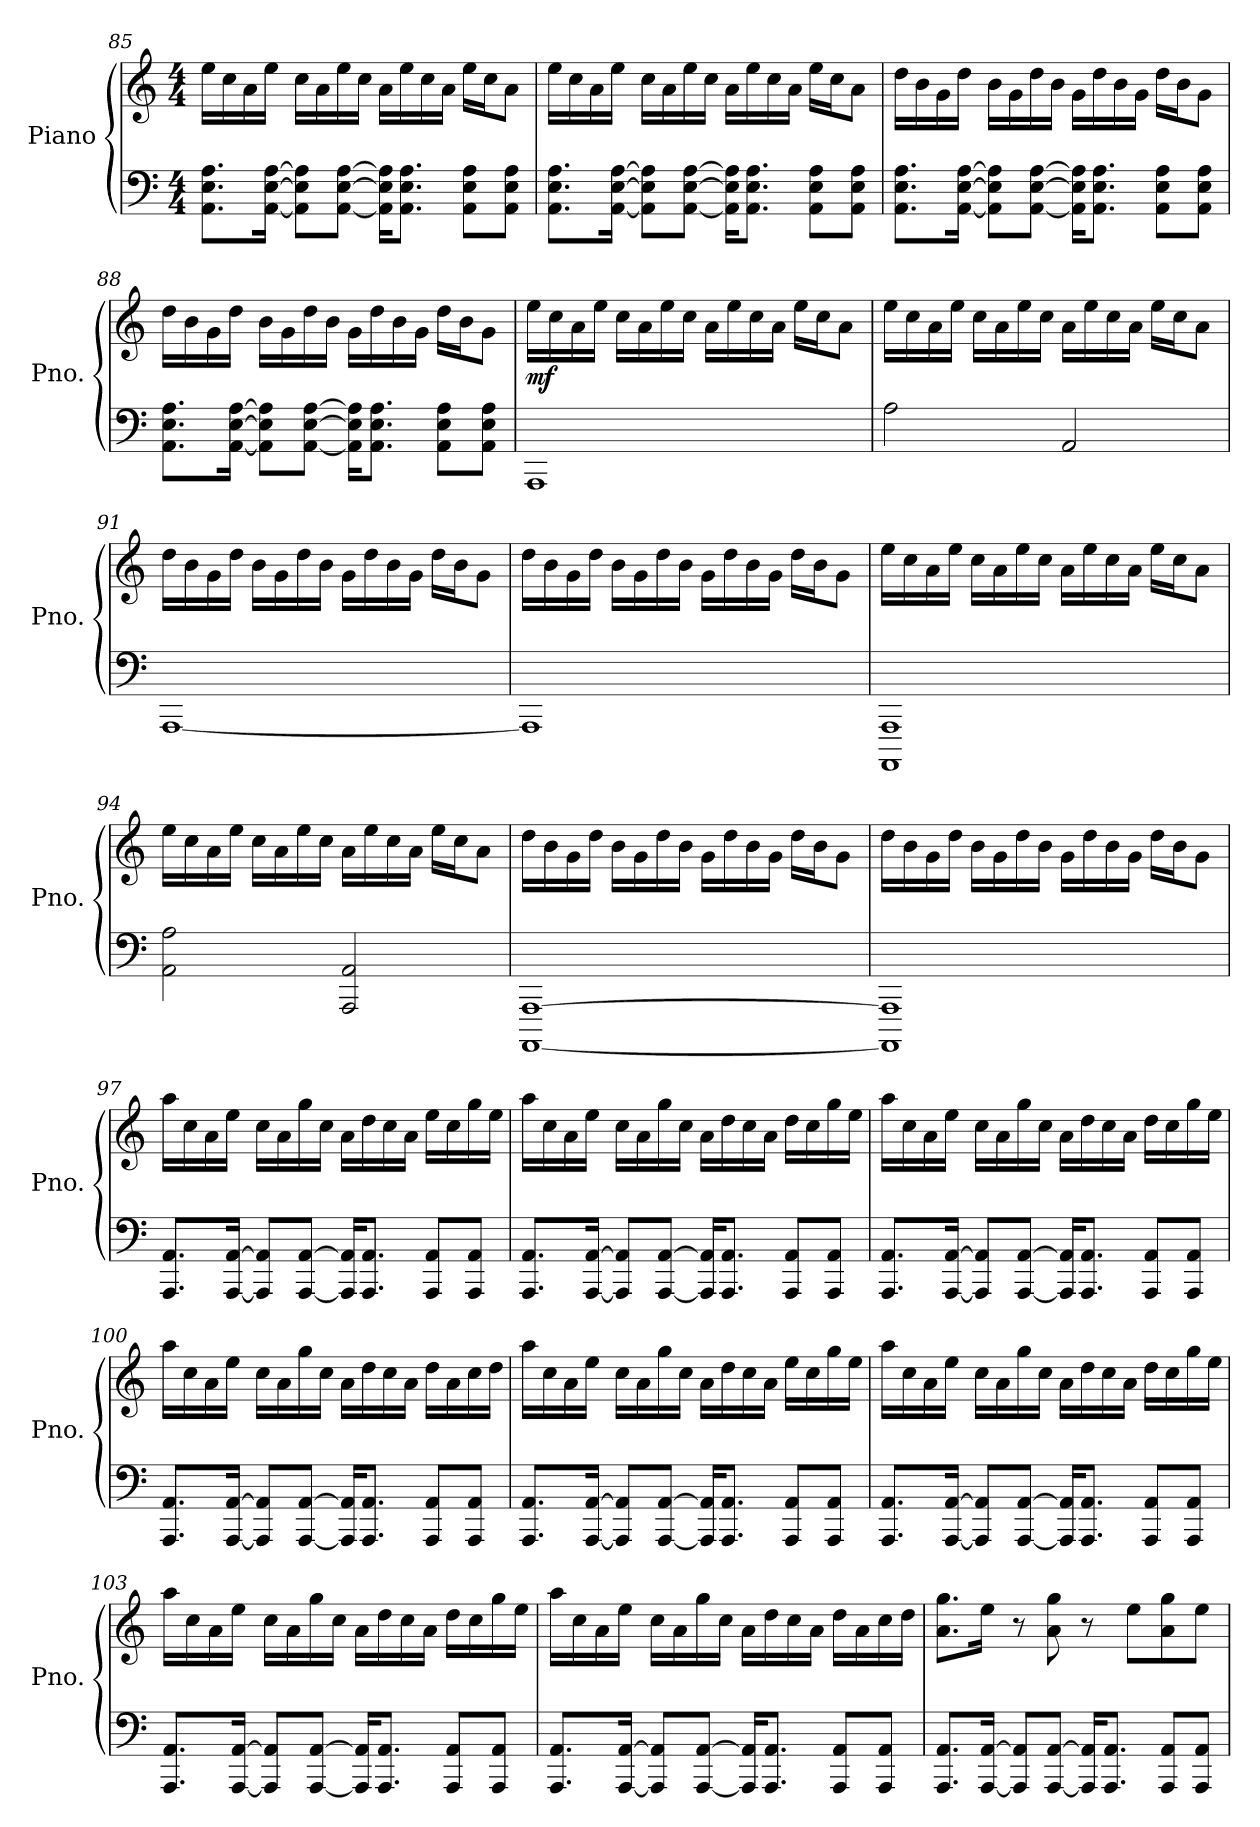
**kern	**kern	**dynam
*part1	*part1	*part1
*staff2	*staff1	*staff1/2
*I"Piano	*	*
*I'Pno.	*	*
!!LO:LB:g=z
*clefF4	*clefG2	*
*k[]	*k[]	*
*M4/4	*M4/4	*
=85	=85	=85
8.AA\ 8.E\ 8.A\L	16ee\LL	.
.	16cc\	.
.	16a\	.
[16AA\ [16E\ [16A\Jk	16ee\JJ	.
8AA\] 8E\] 8A\]L	16cc\LL	.
.	16a\	.
[8AA\ [8E\ [8A\J	16ee\	.
.	16cc\JJ	.
16AA\] 16E\] 16A\]KL	16a\LL	.
8.AA\ 8.E\ 8.A\J	16ee\	.
.	16cc\	.
.	16a\JJ	.
8AA\ 8E\ 8A\L	16ee\LL	.
.	16cc\J	.
8AA\ 8E\ 8A\J	8a\J	.
=86	=86	=86
8.AA\ 8.E\ 8.A\L	16ee\LL	.
.	16cc\	.
.	16a\	.
[16AA\ [16E\ [16A\Jk	16ee\JJ	.
8AA\] 8E\] 8A\]L	16cc\LL	.
.	16a\	.
[8AA\ [8E\ [8A\J	16ee\	.
.	16cc\JJ	.
16AA\] 16E\] 16A\]KL	16a\LL	.
8.AA\ 8.E\ 8.A\J	16ee\	.
.	16cc\	.
.	16a\JJ	.
8AA\ 8E\ 8A\L	16ee\LL	.
.	16cc\J	.
8AA\ 8E\ 8A\J	8a\J	.
=87	=87	=87
8.AA\ 8.E\ 8.A\L	16dd\LL	.
.	16b\	.
.	16g\	.
[16AA\ [16E\ [16A\Jk	16dd\JJ	.
8AA\] 8E\] 8A\]L	16b\LL	.
.	16g\	.
[8AA\ [8E\ [8A\J	16dd\	.
.	16b\JJ	.
16AA\] 16E\] 16A\]KL	16g\LL	.
8.AA\ 8.E\ 8.A\J	16dd\	.
.	16b\	.
.	16g\JJ	.
8AA\ 8E\ 8A\L	16dd\LL	.
.	16b\J	.
8AA\ 8E\ 8A\J	8g\J	.
!!LO:LB:g=z
=88	=88	=88
8.AA\ 8.E\ 8.A\L	16dd\LL	.
.	16b\	.
.	16g\	.
[16AA\ [16E\ [16A\Jk	16dd\JJ	.
8AA\] 8E\] 8A\]L	16b\LL	.
.	16g\	.
[8AA\ [8E\ [8A\J	16dd\	.
.	16b\JJ	.
16AA\] 16E\] 16A\]KL	16g\LL	.
8.AA\ 8.E\ 8.A\J	16dd\	.
.	16b\	.
.	16g\JJ	.
8AA\ 8E\ 8A\L	16dd\LL	.
.	16b\J	.
8AA\ 8E\ 8A\J	8g\J	.
=89	=89	=89
!	!	!LO:DY:b
1AAA	16ee\LL	mf
.	16cc\	.
.	16a\	.
.	16ee\JJ	.
.	16cc\LL	.
.	16a\	.
.	16ee\	.
.	16cc\JJ	.
.	16a\LL	.
.	16ee\	.
.	16cc\	.
.	16a\JJ	.
.	16ee\LL	.
.	16cc\J	.
.	8a\J	.
=90	=90	=90
2A\	16ee\LL	.
.	16cc\	.
.	16a\	.
.	16ee\JJ	.
.	16cc\LL	.
.	16a\	.
.	16ee\	.
.	16cc\JJ	.
2AA/	16a\LL	.
.	16ee\	.
.	16cc\	.
.	16a\JJ	.
.	16ee\LL	.
.	16cc\J	.
.	8a\J	.
!!LO:LB:g=z
=91	=91	=91
[1AAA	16dd\LL	.
.	16b\	.
.	16g\	.
.	16dd\JJ	.
.	16b\LL	.
.	16g\	.
.	16dd\	.
.	16b\JJ	.
.	16g\LL	.
.	16dd\	.
.	16b\	.
.	16g\JJ	.
.	16dd\LL	.
.	16b\J	.
.	8g\J	.
=92	=92	=92
1AAA]	16dd\LL	.
.	16b\	.
.	16g\	.
.	16dd\JJ	.
.	16b\LL	.
.	16g\	.
.	16dd\	.
.	16b\JJ	.
.	16g\LL	.
.	16dd\	.
.	16b\	.
.	16g\JJ	.
.	16dd\LL	.
.	16b\J	.
.	8g\J	.
=93	=93	=93
1AAAA 1AAA	16ee\LL	.
.	16cc\	.
.	16a\	.
.	16ee\JJ	.
.	16cc\LL	.
.	16a\	.
.	16ee\	.
.	16cc\JJ	.
.	16a\LL	.
.	16ee\	.
.	16cc\	.
.	16a\JJ	.
.	16ee\LL	.
.	16cc\J	.
.	8a\J	.
!!LO:PB:g=z
=94	=94	=94
2AA\ 2A\	16ee\LL	.
.	16cc\	.
.	16a\	.
.	16ee\JJ	.
.	16cc\LL	.
.	16a\	.
.	16ee\	.
.	16cc\JJ	.
2AAA/ 2AA/	16a\LL	.
.	16ee\	.
.	16cc\	.
.	16a\JJ	.
.	16ee\LL	.
.	16cc\J	.
.	8a\J	.
=95	=95	=95
[1AAAA [1AAA	16dd\LL	.
.	16b\	.
.	16g\	.
.	16dd\JJ	.
.	16b\LL	.
.	16g\	.
.	16dd\	.
.	16b\JJ	.
.	16g\LL	.
.	16dd\	.
.	16b\	.
.	16g\JJ	.
.	16dd\LL	.
.	16b\J	.
.	8g\J	.
=96	=96	=96
1AAAA] 1AAA]	16dd\LL	.
.	16b\	.
.	16g\	.
.	16dd\JJ	.
.	16b\LL	.
.	16g\	.
.	16dd\	.
.	16b\JJ	.
.	16g\LL	.
.	16dd\	.
.	16b\	.
.	16g\JJ	.
.	16dd\LL	.
.	16b\J	.
.	8g\J	.
!!LO:LB:g=z
=97	=97	=97
8.AAA/ 8.AA/L	16aa\LL	.
.	16cc\	.
.	16a\	.
[16AAA/ [16AA/Jk	16ee\JJ	.
8AAA/] 8AA/]L	16cc\LL	.
.	16a\	.
[8AAA/ [8AA/J	16gg\	.
.	16cc\JJ	.
16AAA/] 16AA/]KL	16a\LL	.
8.AAA/ 8.AA/J	16dd\	.
.	16cc\	.
.	16a\JJ	.
8AAA/ 8AA/L	16ee\LL	.
.	16cc\	.
8AAA/ 8AA/J	16gg\	.
.	16ee\JJ	.
=98	=98	=98
8.AAA/ 8.AA/L	16aa\LL	.
.	16cc\	.
.	16a\	.
[16AAA/ [16AA/Jk	16ee\JJ	.
8AAA/] 8AA/]L	16cc\LL	.
.	16a\	.
[8AAA/ [8AA/J	16gg\	.
.	16cc\JJ	.
16AAA/] 16AA/]KL	16a\LL	.
8.AAA/ 8.AA/J	16dd\	.
.	16cc\	.
.	16a\JJ	.
8AAA/ 8AA/L	16dd\LL	.
.	16cc\	.
8AAA/ 8AA/J	16gg\	.
.	16ee\JJ	.
!!LO:LB:g=z
=99	=99	=99
8.AAA/ 8.AA/L	16aa\LL	.
.	16cc\	.
.	16a\	.
[16AAA/ [16AA/Jk	16ee\JJ	.
8AAA/] 8AA/]L	16cc\LL	.
.	16a\	.
[8AAA/ [8AA/J	16gg\	.
.	16cc\JJ	.
16AAA/] 16AA/]KL	16a\LL	.
8.AAA/ 8.AA/J	16dd\	.
.	16cc\	.
.	16a\JJ	.
8AAA/ 8AA/L	16dd\LL	.
.	16cc\	.
8AAA/ 8AA/J	16gg\	.
.	16ee\JJ	.
=100	=100	=100
8.AAA/ 8.AA/L	16aa\LL	.
.	16cc\	.
.	16a\	.
[16AAA/ [16AA/Jk	16ee\JJ	.
8AAA/] 8AA/]L	16cc\LL	.
.	16a\	.
[8AAA/ [8AA/J	16gg\	.
.	16cc\JJ	.
16AAA/] 16AA/]KL	16a\LL	.
8.AAA/ 8.AA/J	16dd\	.
.	16cc\	.
.	16a\JJ	.
8AAA/ 8AA/L	16dd\LL	.
.	16a\	.
8AAA/ 8AA/J	16cc\	.
.	16dd\JJ	.
!!LO:LB:g=z
=101	=101	=101
8.AAA/ 8.AA/L	16aa\LL	.
.	16cc\	.
.	16a\	.
[16AAA/ [16AA/Jk	16ee\JJ	.
8AAA/] 8AA/]L	16cc\LL	.
.	16a\	.
[8AAA/ [8AA/J	16gg\	.
.	16cc\JJ	.
16AAA/] 16AA/]KL	16a\LL	.
8.AAA/ 8.AA/J	16dd\	.
.	16cc\	.
.	16a\JJ	.
8AAA/ 8AA/L	16ee\LL	.
.	16cc\	.
8AAA/ 8AA/J	16gg\	.
.	16ee\JJ	.
=102	=102	=102
8.AAA/ 8.AA/L	16aa\LL	.
.	16cc\	.
.	16a\	.
[16AAA/ [16AA/Jk	16ee\JJ	.
8AAA/] 8AA/]L	16cc\LL	.
.	16a\	.
[8AAA/ [8AA/J	16gg\	.
.	16cc\JJ	.
16AAA/] 16AA/]KL	16a\LL	.
8.AAA/ 8.AA/J	16dd\	.
.	16cc\	.
.	16a\JJ	.
8AAA/ 8AA/L	16dd\LL	.
.	16cc\	.
8AAA/ 8AA/J	16gg\	.
.	16ee\JJ	.
!!LO:LB:g=z
=103	=103	=103
8.AAA/ 8.AA/L	16aa\LL	.
.	16cc\	.
.	16a\	.
[16AAA/ [16AA/Jk	16ee\JJ	.
8AAA/] 8AA/]L	16cc\LL	.
.	16a\	.
[8AAA/ [8AA/J	16gg\	.
.	16cc\JJ	.
16AAA/] 16AA/]KL	16a\LL	.
8.AAA/ 8.AA/J	16dd\	.
.	16cc\	.
.	16a\JJ	.
8AAA/ 8AA/L	16dd\LL	.
.	16cc\	.
8AAA/ 8AA/J	16gg\	.
.	16ee\JJ	.
=104	=104	=104
8.AAA/ 8.AA/L	16aa\LL	.
.	16cc\	.
.	16a\	.
[16AAA/ [16AA/Jk	16ee\JJ	.
8AAA/] 8AA/]L	16cc\LL	.
.	16a\	.
[8AAA/ [8AA/J	16gg\	.
.	16cc\JJ	.
16AAA/] 16AA/]KL	16a\LL	.
8.AAA/ 8.AA/J	16dd\	.
.	16cc\	.
.	16a\JJ	.
8AAA/ 8AA/L	16dd\LL	.
.	16a\	.
8AAA/ 8AA/J	16cc\	.
.	16dd\JJ	.
=105	=105	=105
8.AAA/ 8.AA/L	8.a\ 8.gg\L	.
[16AAA/ [16AA/Jk	16ee\Jk	.
8AAA/] 8AA/]L	8r	.
[8AAA/ [8AA/J	8a\ 8gg\	.
16AAA/] 16AA/]KL	8r	.
8.AAA/ 8.AA/J	.	.
.	8ee\L	.
8AAA/ 8AA/L	8a\ 8gg\	.
8AAA/ 8AA/J	8ee\J	.
=	=	=
*-	*-	*-
